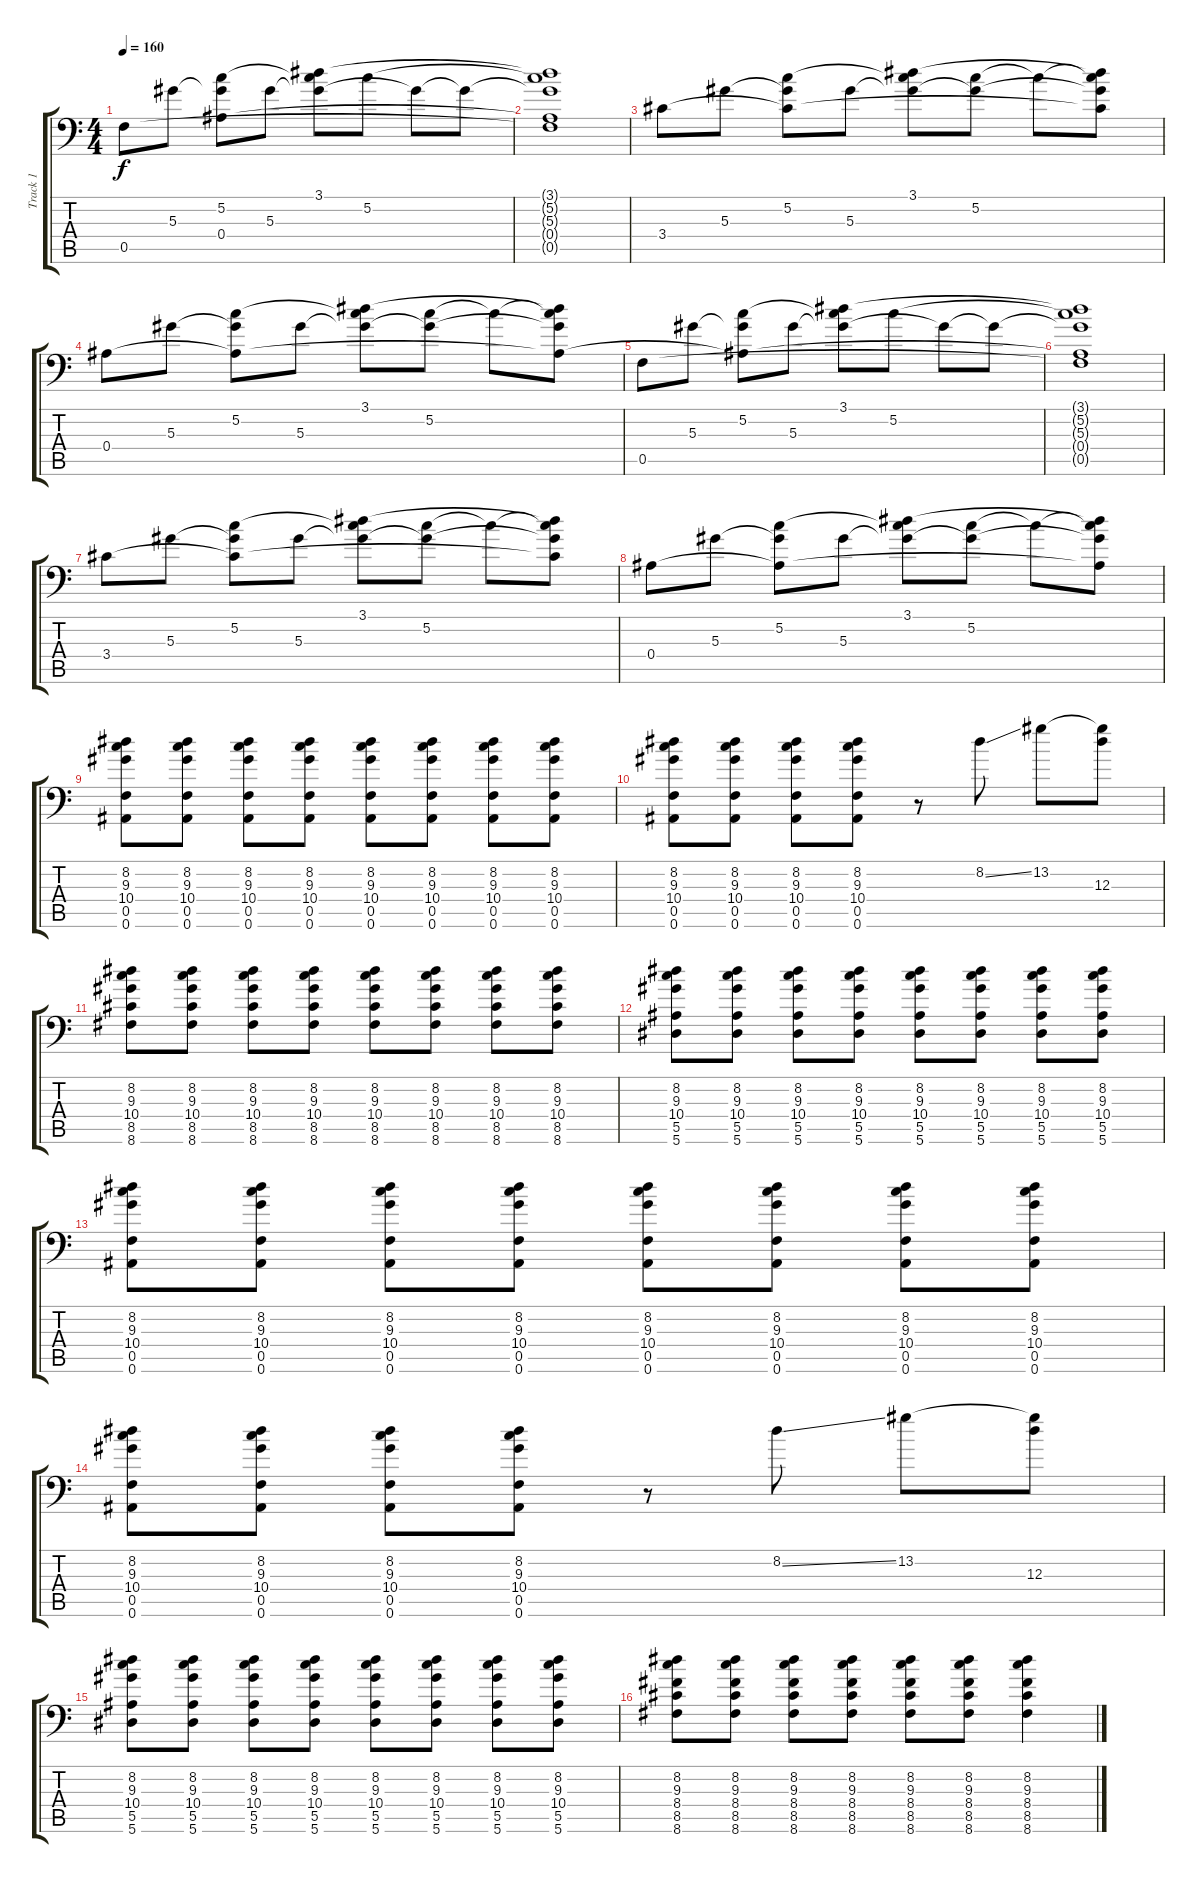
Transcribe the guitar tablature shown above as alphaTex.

\track ("Track 1" "Track 1") {instrument acousticguitarsteel}
\staff {score tabs}
\tuning (C4 G3 Eb3 Bb2 F2 Bb1) {hide}
\ts (4 4)
\tempo 160
\clef f4
\ks c
0.5.8{dy f} 5.3.8 (5.2 5.3{t} 0.4{t}).8 5.3.8 (3.1 5.2{t} 5.3{t}).8 5.2.8 5.3{t}.8 5.3{t}.8 |
(3.1{t} 5.2{t} 5.3{t} 0.4{t} 0.5{t}).1 |
3.4.8 5.3.8 (5.2 5.3{t} 3.4{t}).8 5.3.8 (3.1 5.2{t} 5.3{t}).8 (5.2 5.3{t}).8 5.2{t}.8 (3.1{t} 5.2{t} 5.3{t} 3.4{t}).8 |
0.4.8 5.3.8 (5.2 5.3{t} 0.4{t}).8 5.3.8 (3.1 5.2{t} 5.3{t}).8 (5.2 5.3{t}).8 5.2{t}.8 (3.1{t} 5.2{t} 5.3{t} 0.4{t}).8 |
0.5.8 5.3.8 (5.2 5.3{t} 0.4{t}).8 5.3.8 (3.1 5.2{t} 5.3{t}).8 5.2.8 5.3{t}.8 5.3{t}.8 |
(3.1{t} 5.2{t} 5.3{t} 0.4{t} 0.5{t}).1 |
3.4.8 5.3.8 (5.2 5.3{t} 3.4{t}).8 5.3.8 (3.1 5.2{t} 5.3{t}).8 (5.2 5.3{t}).8 5.2{t}.8 (3.1{t} 5.2{t} 5.3{t} 3.4{t}).8 |
0.4.8 5.3.8 (5.2 5.3{t} 0.4{t}).8 5.3.8 (3.1 5.2{t} 5.3{t}).8 (5.2 5.3{t}).8 5.2{t}.8 (3.1{t} 5.2{t} 5.3{t} 0.4{t}).8 |
(8.2 9.3 10.4 0.5 0.6).8{instrument distortionguitar} (8.2 9.3 10.4 0.5 0.6).8 (8.2 9.3 10.4 0.5 0.6).8 (8.2 9.3 10.4 0.5 0.6).8 (8.2 9.3 10.4 0.5 0.6).8 (8.2 9.3 10.4 0.5 0.6).8 (8.2 9.3 10.4 0.5 0.6).8 (8.2 9.3 10.4 0.5 0.6).8 |
(8.2 9.3 10.4 0.5 0.6).8 (8.2 9.3 10.4 0.5 0.6).8 (8.2 9.3 10.4 0.5 0.6).8 (8.2 9.3 10.4 0.5 0.6).8 r.8 8.2{ss}.8 13.2.8 (13.2{t} 12.3).8 |
(8.2 9.3 10.4 8.5 8.6).8 (8.2 9.3 10.4 8.5 8.6).8 (8.2 9.3 10.4 8.5 8.6).8 (8.2 9.3 10.4 8.5 8.6).8 (8.2 9.3 10.4 8.5 8.6).8 (8.2 9.3 10.4 8.5 8.6).8 (8.2 9.3 10.4 8.5 8.6).8 (8.2 9.3 10.4 8.5 8.6).8 |
(8.2 9.3 10.4 5.5 5.6).8 (8.2 9.3 10.4 5.5 5.6).8 (8.2 9.3 10.4 5.5 5.6).8 (8.2 9.3 10.4 5.5 5.6).8 (8.2 9.3 10.4 5.5 5.6).8 (8.2 9.3 10.4 5.5 5.6).8 (8.2 9.3 10.4 5.5 5.6).8 (8.2 9.3 10.4 5.5 5.6).8 |
(8.2 9.3 10.4 0.5 0.6).8 (8.2 9.3 10.4 0.5 0.6).8 (8.2 9.3 10.4 0.5 0.6).8 (8.2 9.3 10.4 0.5 0.6).8 (8.2 9.3 10.4 0.5 0.6).8 (8.2 9.3 10.4 0.5 0.6).8 (8.2 9.3 10.4 0.5 0.6).8 (8.2 9.3 10.4 0.5 0.6).8 |
(8.2 9.3 10.4 0.5 0.6).8 (8.2 9.3 10.4 0.5 0.6).8 (8.2 9.3 10.4 0.5 0.6).8 (8.2 9.3 10.4 0.5 0.6).8 r.8 8.2{ss}.8 13.2.8 (13.2{t} 12.3).8 |
(8.2 9.3 10.4 5.5 5.6).8 (8.2 9.3 10.4 5.5 5.6).8 (8.2 9.3 10.4 5.5 5.6).8 (8.2 9.3 10.4 5.5 5.6).8 (8.2 9.3 10.4 5.5 5.6).8 (8.2 9.3 10.4 5.5 5.6).8 (8.2 9.3 10.4 5.5 5.6).8 (8.2 9.3 10.4 5.5 5.6).8 |
(8.2 9.3 8.4 8.5 8.6).8 (8.2 9.3 8.4 8.5 8.6).8 (8.2 9.3 8.4 8.5 8.6).8 (8.2 9.3 8.4 8.5 8.6).8 (8.2 9.3 8.4 8.5 8.6).8 (8.2 9.3 8.4 8.5 8.6).8 (8.2 9.3 8.4 8.5 8.6).4
